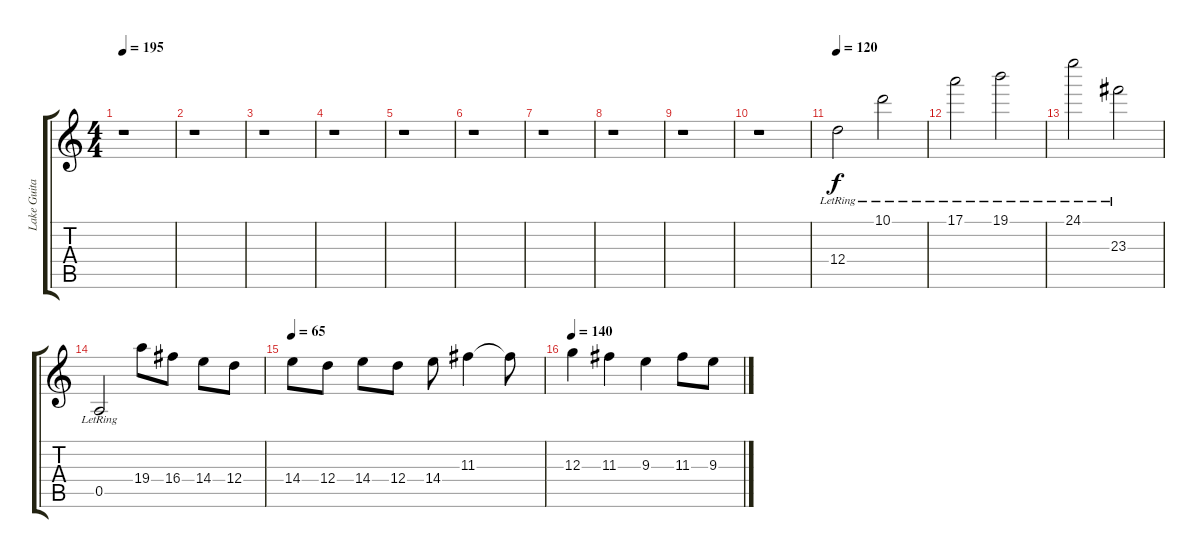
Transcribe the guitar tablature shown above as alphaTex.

\track ("Lake Guitar (Gibson J-200)" "Lake Guita") {instrument acousticguitarsteel}
\staff {score tabs}
\tuning (E4 B3 G3 D3 A2 E2) {hide}
\ts (4 4)
\tempo 195
\clef g2
\ks c
r.1{dy f} |
r.1 |
r.1 |
r.1 |
r.1 |
r.1 |
r.1 |
r.1 |
r.1 |
r.1 |
\tempo 89
\tempo 120
12.4{lr}.2 10.1{lr}.2 |
17.1{lr}.2 19.1{lr}.2 |
24.1{lr}.2 23.3{lr}.2 |
0.5{lr}.2 19.4.8 16.4.8 14.4.8 12.4.8 |
\tempo 65
14.4.8 12.4.8 14.4.8 12.4.8 14.4.8 11.3.4 11.3{t}.8 |
\tempo 130
\tempo 140
12.3.4 11.3.4 9.3.4 11.3.8 9.3.8
